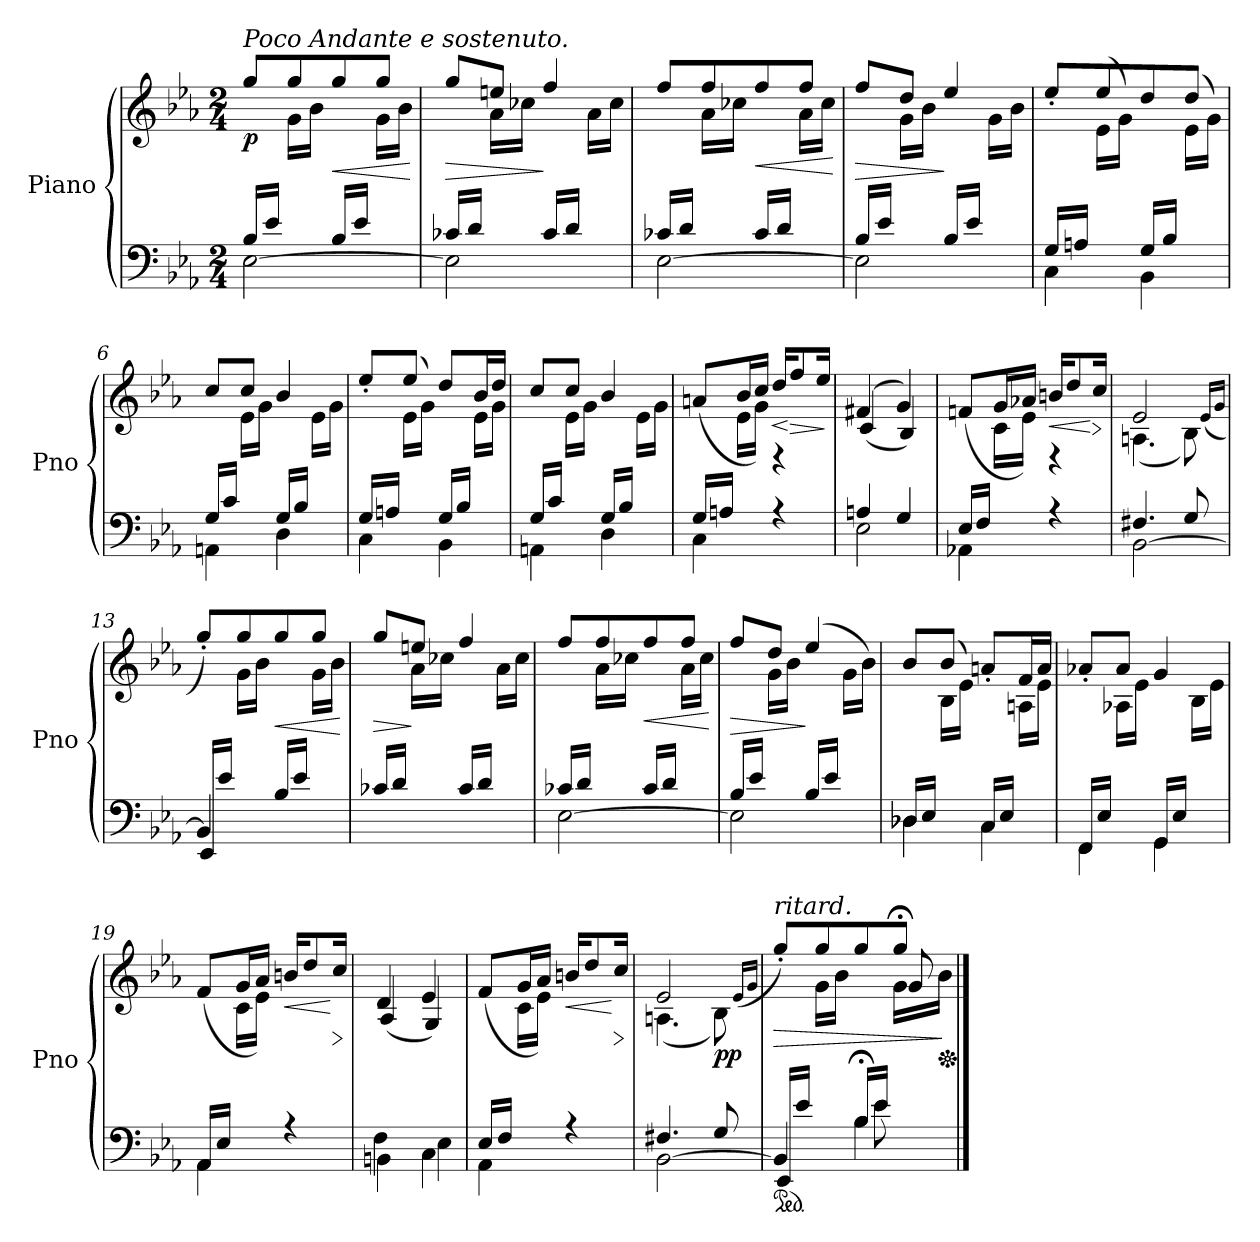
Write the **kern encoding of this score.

**kern	**kern	**dynam
*part1	*part1	*part1
*staff2	*staff1	*staff1/2
*I"Piano	*	*
*I'Pno	*	*
*clefF4	*clefG2	*
*k[b-e-a-]	*k[b-e-a-]	*
*M2/4	*M2/4	*
=1	=1	=1
*^	*^	*
!	!	!LO:TX:a:i:t=Poco Andante e sostenuto.	!	!
!	!	!	!	!LO:DY:b
[2E-\	(<16B-/LL	8gg/L	8ryy	p
.	16e-/JJ	.	.	.
.	8ryy	8gg/	16g\LL	.
.	.	.	16b-\JJ)	.
!	!	!	!	!LO:HP:b
.	(<16B-/LL	8gg/	8ryy	<
.	16e-/JJ	.	.	.
.	8ryy	8gg/J	16g\LL	.
.	.	.	16b-\JJ)	.
*v	*v	*	*	*
*	*v	*v	*
.	.	[
=2	=2	=2
*^	*	*
!	!	!	!LO:HP:b
*	*	*^	*
2E-\]	(<16c-X/LL	8gg/L	8ryy	>
.	16d/JJ	.	.	.
.	8ryy	8een/J	16a-\LL	.
.	.	.	16cc-X\JJ)	.
.	(<16c-/LL	4ff/	8ryy	]
.	16d/JJ	.	.	.
.	8ryy	.	16a-\LL	.
.	.	.	16cc-\JJ)	.
=3	=3	=3	=3	=3
[2E-\	(<16c-X/LL	8ff/L	8ryy	.
.	16d/JJ	.	.	.
.	8ryy	8ff/	16a-\LL	.
.	.	.	16cc-X\JJ)	.
!	!	!	!	!LO:HP:b
.	(<16c-/LL	8ff/	8ryy	<
.	16d/JJ	.	.	.
.	8ryy	8ff/J	16a-\LL	.
.	.	.	16cc-\JJ)	.
*v	*v	*	*	*
*	*v	*v	*
.	.	[
=4	=4	=4
*^	*	*
!	!	!	!LO:HP:b
*	*	*^	*
2E-\]	(<16B-/LL	8ff/L	8ryy	>
.	16e-/JJ	.	.	.
.	8ryy	8dd/J	16g\LL	.
.	.	.	16b-\JJ)	.
.	(<16B-/LL	4ee-/	8ryy	]
.	16e-/JJ	.	.	.
.	8ryy	.	16g\LL	.
.	.	.	16b-\JJ)	.
!!LO:LB:g=z	!!
=5	=5	=5	=5	=5
4C\	(<16G/LL	8ee-'/L	8ryy	.
.	16An/JJ	.	.	.
.	8ryy	(>8ee-/	16e-\LL	.
.	.	.	16g\JJ)	.
4BB-\	(<16G/LL	8dd/)	8ryy	.
.	16B-/JJ	.	.	.
.	8ryy	(>8dd/J	16e-\LL	.
.	.	.	16g\JJ)	.
=6	=6	=6	=6	=6
4AAn\	(<16G/LL	8cc/L)	8ryy	.
.	16c/JJ	.	.	.
.	8ryy	8cc/J	16e-\LL	.
.	.	.	16g\JJ)	.
4D<\	(<16G/LL	4b-/	8ryy	.
.	16B-/JJ	.	.	.
.	8ryy	.	16e-\LL	.
.	.	.	16g\JJ)	.
=7	=7	=7	=7	=7
4C\	(<16G/LL	8ee-'/L	8ryy	.
.	16An/JJ	.	.	.
.	8ryy	(>8ee-/J	16e-\LL	.
.	.	.	16g\JJ)	.
4BB-\	(<16G/LL	8dd/L)	8ryy	.
.	16B-/JJ	.	.	.
.	8ryy	16b-/L	16e->\LL	.
.	.	(>16dd/JJ	16g>\JJ)	.
=8	=8	=8	=8	=8
4AAn\	(<16G/LL	8cc/L)	8ryy	.
.	16c/JJ	.	.	.
.	8ryy	8cc/J	16e-\LL	.
.	.	.	16g\JJ)	.
4D\	(<16G/LL	4b-/	8ryy	.
.	16B-/JJ	.	.	.
.	8ryy	.	16e-\LL	.
.	.	.	16g\JJ)	.
!!LO:LB:g=z	!!
=9	=9	=9	=9	=9
4C\	(<16G/LL	(>8an/L	8ryy	.
.	16An/JJ	.	.	.
.	8ryy	16b-/L	16e->\LL	.
.	.	16cc/JJ	16g\JJ)	.
!	!	!	!	!LO:HP:b
4rdd	4rA	16dd/KL	4ryy	<
!	!	!	!	!LO:HP:n=1:b
.	.	8ff/	.	[ >
.	.	16ee-/Jk)	.	.
*v	*v	*	*	*
*	*v	*v	*
.	.	]
=10	=10	=10
*^	*^	*
2E-\	4An/	(>4f#X/	(<4c/	.
.	4G/	4g/)	4B-/)	.
=11	=11	=11	=11	=11
4AA-X\	(<16E-/LL	(>8fn/L	8ryy	.
.	16F/JJ	.	.	.
.	8ryy	16g/L	16c\LL	.
.	.	16a-X/JJ	16e-\JJ)	.
!	!	!	!	!LO:HP:b
4rdd	4rA	16bn/KL	4ryy	<
.	.	8dd/	.	.
!	!	!	!	!LO:HP:n=1:b
.	.	16cc/Jk)	.	[ >
*v	*v	*	*	*
*	*v	*v	*
.	.	]
=12	=12	=12
*^	*^	*
[2BB-\	4.F#X/	2e-/	(<4.An<\	.
.	8G/	.	8B-<\)	.
.	.	.	(>16qe-/LL	.
.	.	.	16qg/JJ	.
=13	=13	=13	=13	=13
(>4BB-]	16EE-</LL	8gg'/L)	8ryy	.
.	16e-/JJ	.	.	.
.	8ryy	8gg/	16g\LL	.
.	.	.	16b-\JJ)	.
!	!	!	!	!LO:HP:b
4ryy	(<16B-/LL	8gg/	8ryy	<
.	16e-/JJ	.	.	.
.	8ryy	8gg/J	16g\LL	.
.	.	.	16b-\JJ)	.
*v	*v	*	*	*
*	*v	*v	*
.	.	[
!!LO:LB:g=z
=14	=14	=14
!	!	!LO:HP:b
*	*^	*
(<16c-X/LL	8gg/L	8ryy	>
16d/JJ	.	.	.
8ryy	8een/J	16a-\LL	]
.	.	16cc-X\JJ)	.
(<16c-/LL	4ff/	8ryy	.
16d/JJ	.	.	.
8ryy	.	16a-\LL	.
.	.	16cc-\JJ)	.
=15	=15	=15	=15
*^	*	*	*
[2E-\	(<16c-X/LL	8ff/L	8ryy	.
.	16d/JJ	.	.	.
.	8ryy	8ff/	16a-\LL	.
.	.	.	16cc-X\JJ)	.
!	!	!	!	!LO:HP:b
.	(<16c-/LL	8ff/	8ryy	<
.	16d/JJ	.	.	.
.	8ryy	8ff/J	16a-\LL	.
.	.	.	16cc-\JJ)	.
*v	*v	*	*	*
*	*v	*v	*
.	.	[
=16	=16	=16
*^	*	*
!	!	!	!LO:HP:b
*	*	*^	*
2E-\]	(<16B-/LL	8ff/L	8ryy	>
.	16e-/JJ	.	.	.
.	8ryy	8dd/J	16g\LL	.
.	.	.	16b-\JJ	.
.	16B-/LL	(4ee-/	8ryy	]
.	16e-/JJ	.	.	.
.	8ryy	.	16g\LL	.
.	.	.	16b-\JJ)	.
=17	=17	=17	=17	=17
(<4D-X\	16D-/LL	8b-/L	8ryy	.
.	16E-/JJ	.	.	.
.	8ryy	(>8b-/J	16B-\LL	.
.	.	.	16e-\JJ)	.
(<4C\	16C/LL	8an'/L)	8ryy	.
.	16E-/JJ	.	.	.
.	8ryy	16f/L	16An>\LL	.
.	.	(>16a/JJ	16e->\JJ)	.
!!LO:LB:g=z	!!
=18	=18	=18	=18	=18
4FF<\	(<16FF/LL	8a-X'/L)	8ryy	.
.	16E-/JJ	.	.	.
.	8ryy	8a-/J	16A-X\LL	.
.	.	.	16e-\JJ)	.
4GG<\	(<16GG/LL	4g/	8ryy	.
.	16E-/JJ	.	.	.
.	8ryy	.	16B-\LL	.
.	.	.	16e-\JJ)	.
=19	=19	=19	=19	=19
(<4AA-\	16AA-</LL	(>8f/L	8ryy	.
.	16E-/JJ	.	.	.
.	8ryy	16g/L	16c>\LL	.
.	.	16a-/JJ	16e-\JJ)	.
!	!	!	!	!LO:HP:b
4rddyy	4rA	16bn/KL	4ryy	<
.	.	8dd/	.	.
!	!	!	!	!LO:HP:n=1:b
.	.	16cc/Jk)	.	[ >
*v	*v	*	*	*
*	*v	*v	*
.	.	]
=20	=20	=20
*^	*^	*
4BBn<\	4F<\	4d/	(<4A-/	.
4C\	4E-\	4e-/	4G/)	.
=21	=21	=21	=21	=21
4AA-\	(<16E-/LL	(>8f/L	8ryy	.
.	16F/JJ	.	.	.
.	8ryy	16g/L	16c\LL	.
.	.	16a-/JJ	16e-\JJ)	.
!	!	!	!	!LO:HP:b
4ryy	4rA	16bn/KL	4ryy	<
.	.	8dd/	.	.
!	!	!	!	!LO:HP:n=1:b
.	.	16cc/Jk)	.	[ >
*v	*v	*	*	*
*	*v	*v	*
.	.	]
=22	=22	=22
*^	*^	*
[2BB-<\	4.F#X/	2e-/	(<4.An<\	.
!	!	!	!	!LO:DY:b
.	8G/	.	8B-<\)	pp
*v	*v	*	*	*
.	.	(>16qe-/LL	.
.	.	16qg/JJ	.
*	*v	*v	*
=23	=23	=23
*ped	*	*
*^	*^	*
*	*^	*	*	*
!	!	!	!LO:TX:a:i:t=ritard.	!	!
!	!	!	!	!	!LO:HP:b
*	*	*	*	*^	*
(>4BB-]	16EE-/LL	4ryy	8gg'/L)	8ryy	8ryy	>
.	16e-/JJ	.	.	.	.	.
.	8ryy	.	8gg/	8ryy	16g\LL	.
.	.	.	.	.	16b-\JJ)	.
4B-;\	16B-/LL	16ryy	8gg/	8ryy	8ryy	.
.	16e-/JJ	8e-\	.	.	.	.
.	8ryy	.	8gg;</J	8g/	16g\LL	.
*	*	*	*Xped	*	*	*
.	.	16ryy	.	.	16b-\JJ	.
*v	*v	*v	*	*	*	*
*	*v	*v	*v	*
.	.	]
==	==	==
*-	*-	*-
